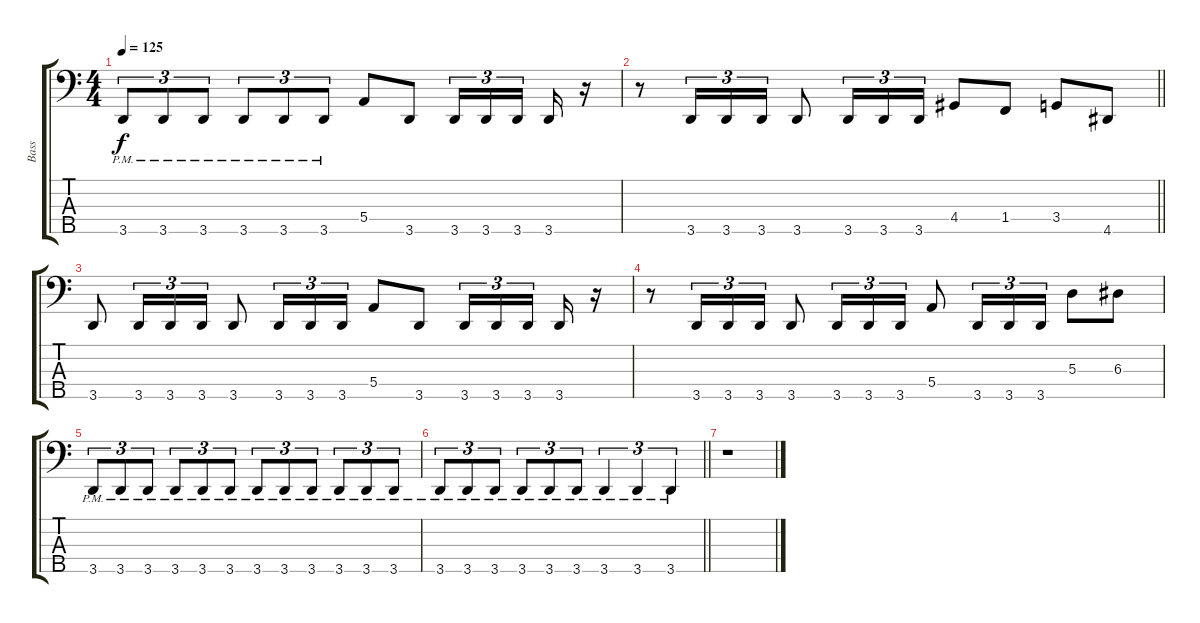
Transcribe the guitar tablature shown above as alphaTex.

\track ("Bass" "Bass") {instrument electricbassfinger}
\staff {score tabs}
\tuning (G2 D2 A1 E1 B0) {hide}
\ts (4 4)
\tempo 125
\clef f4
\ks c
3.5{pm}.8{tu (3 2) dy f} 3.5{pm}.8{tu (3 2)} 3.5{pm}.8{tu (3 2)} 3.5{pm}.8{tu (3 2)} 3.5{pm}.8{tu (3 2)} 3.5{pm}.8{tu (3 2)} 5.4.8 3.5.8 3.5.16{tu (3 2)} 3.5.16{tu (3 2)} 3.5.16{tu (3 2) beam splitsecondary} 3.5.16 r.16 |
\barLineRight lightlight
r.8 3.5.16{tu (3 2)} 3.5.16{tu (3 2)} 3.5.16{tu (3 2)} 3.5.8 3.5.16{tu (3 2)} 3.5.16{tu (3 2)} 3.5.16{tu (3 2)} 4.4.8 1.4.8 3.4.8 4.5.8 |
3.5.8 3.5.16{tu (3 2)} 3.5.16{tu (3 2)} 3.5.16{tu (3 2)} 3.5.8 3.5.16{tu (3 2)} 3.5.16{tu (3 2)} 3.5.16{tu (3 2)} 5.4.8 3.5.8 3.5.16{tu (3 2)} 3.5.16{tu (3 2)} 3.5.16{tu (3 2) beam splitsecondary} 3.5.16 r.16 |
r.8 3.5.16{tu (3 2)} 3.5.16{tu (3 2)} 3.5.16{tu (3 2)} 3.5.8 3.5.16{tu (3 2)} 3.5.16{tu (3 2)} 3.5.16{tu (3 2)} 5.4.8 3.5.16{tu (3 2)} 3.5.16{tu (3 2)} 3.5.16{tu (3 2)} 5.3.8 6.3.8 |
3.5{pm}.8{tu (3 2)} 3.5{pm}.8{tu (3 2)} 3.5{pm}.8{tu (3 2)} 3.5{pm}.8{tu (3 2)} 3.5{pm}.8{tu (3 2)} 3.5{pm}.8{tu (3 2)} 3.5{pm}.8{tu (3 2)} 3.5{pm}.8{tu (3 2)} 3.5{pm}.8{tu (3 2)} 3.5{pm}.8{tu (3 2)} 3.5{pm}.8{tu (3 2)} 3.5{pm}.8{tu (3 2)} |
\barLineRight lightlight
3.5{pm}.8{tu (3 2)} 3.5{pm}.8{tu (3 2)} 3.5{pm}.8{tu (3 2)} 3.5{pm}.8{tu (3 2)} 3.5{pm}.8{tu (3 2)} 3.5{pm}.8{tu (3 2)} 3.5{pm}.4{tu (3 2)} 3.5{pm}.4{tu (3 2)} 3.5{pm}.4{tu (3 2)} |
r.1
